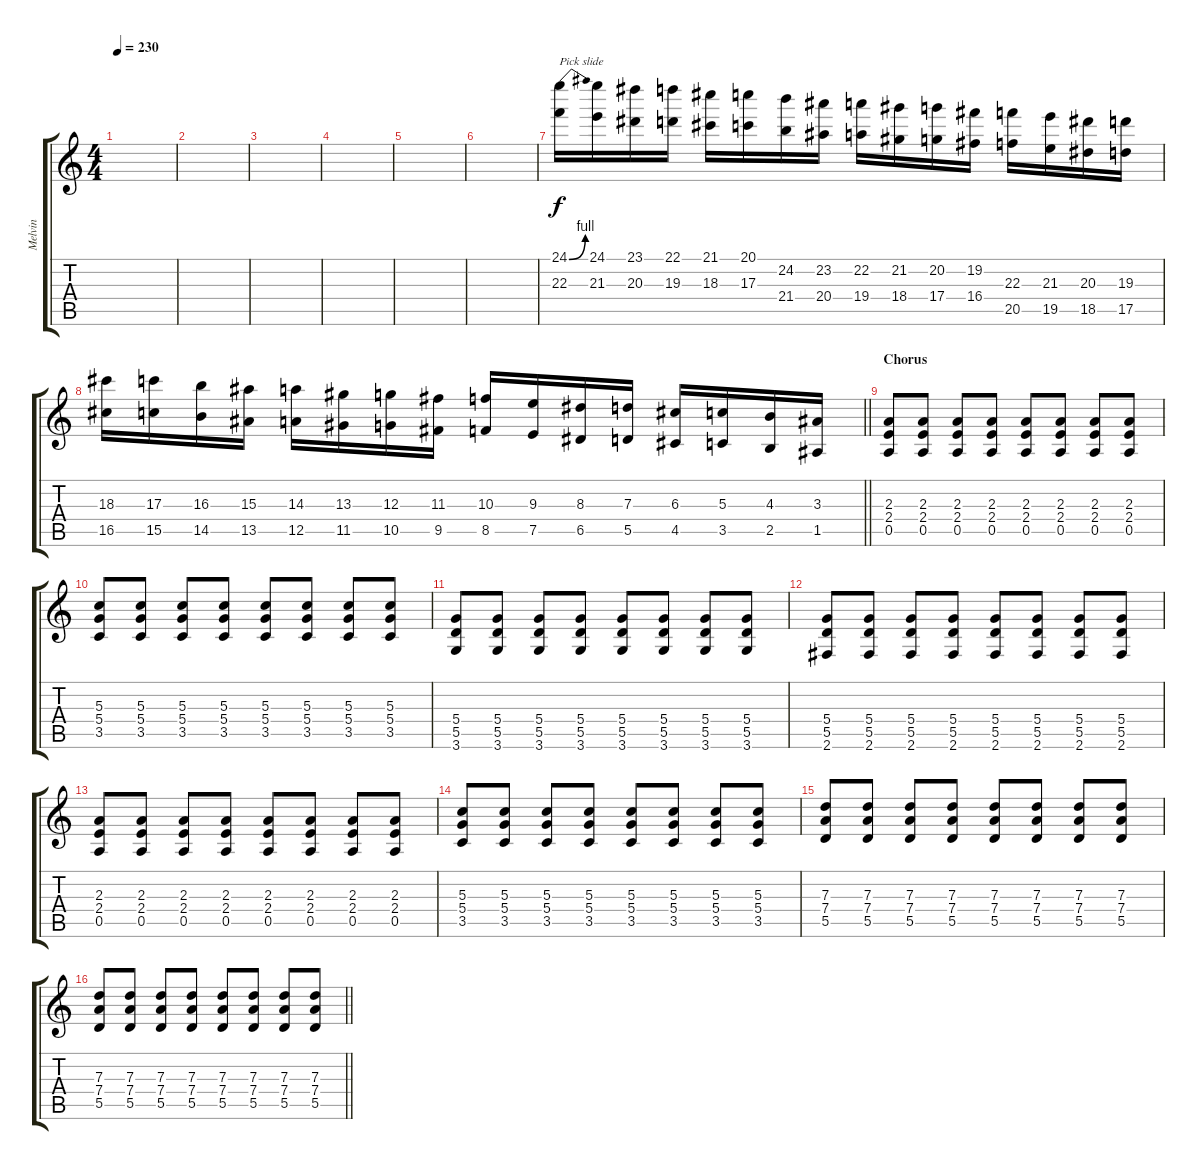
\track ("Melvin" "Melvin") {instrument distortionguitar}
\staff {score tabs}
\tuning (E4 B3 G3 D3 A2 E2) {hide}
\ts (4 4)
\tempo 230
\clef g2
\ks c
|
|
|
|
|
|
(24.1{be (bend 0 0 60 4)} 22.3).16{txt "Pick slide"} (24.1 21.3).16 (23.1 20.3).16 (22.1 19.3).16 (21.1 18.3).16 (20.1 17.3).16 (24.2 21.4).16 (23.2 20.4).16 (22.2 19.4).16 (21.2 18.4).16 (20.2 17.4).16 (19.2 16.4).16 (22.3 20.5).16 (21.3 19.5).16 (20.3 18.5).16 (19.3 17.5).16 |
\barLineRight lightlight
(18.3 16.5).16 (17.3 15.5).16 (16.3 14.5).16 (15.3 13.5).16 (14.3 12.5).16 (13.3 11.5).16 (12.3 10.5).16 (11.3 9.5).16 (10.3 8.5).16 (9.3 7.5).16 (8.3 6.5).16 (7.3 5.5).16 (6.3 4.5).16 (5.3 3.5).16 (4.3 2.5).16 (3.3 1.5).16 |
\section ("" "Chorus")
(2.3 2.4 0.5).8 (2.3 2.4 0.5).8 (2.3 2.4 0.5).8 (2.3 2.4 0.5).8 (2.3 2.4 0.5).8 (2.3 2.4 0.5).8 (2.3 2.4 0.5).8 (2.3 2.4 0.5).8 |
(5.3 5.4 3.5).8 (5.3 5.4 3.5).8 (5.3 5.4 3.5).8 (5.3 5.4 3.5).8 (5.3 5.4 3.5).8 (5.3 5.4 3.5).8 (5.3 5.4 3.5).8 (5.3 5.4 3.5).8 |
(5.4 5.5 3.6).8 (5.4 5.5 3.6).8 (5.4 5.5 3.6).8 (5.4 5.5 3.6).8 (5.4 5.5 3.6).8 (5.4 5.5 3.6).8 (5.4 5.5 3.6).8 (5.4 5.5 3.6).8 |
(5.4 5.5 2.6).8 (5.4 5.5 2.6).8 (5.4 5.5 2.6).8 (5.4 5.5 2.6).8 (5.4 5.5 2.6).8 (5.4 5.5 2.6).8 (5.4 5.5 2.6).8 (5.4 5.5 2.6).8 |
(2.3 2.4 0.5).8 (2.3 2.4 0.5).8 (2.3 2.4 0.5).8 (2.3 2.4 0.5).8 (2.3 2.4 0.5).8 (2.3 2.4 0.5).8 (2.3 2.4 0.5).8 (2.3 2.4 0.5).8 |
(5.3 5.4 3.5).8 (5.3 5.4 3.5).8 (5.3 5.4 3.5).8 (5.3 5.4 3.5).8 (5.3 5.4 3.5).8 (5.3 5.4 3.5).8 (5.3 5.4 3.5).8 (5.3 5.4 3.5).8 |
(7.3 7.4 5.5).8 (7.3 7.4 5.5).8 (7.3 7.4 5.5).8 (7.3 7.4 5.5).8 (7.3 7.4 5.5).8 (7.3 7.4 5.5).8 (7.3 7.4 5.5).8 (7.3 7.4 5.5).8 |
\barLineRight lightlight
(7.3 7.4 5.5).8 (7.3 7.4 5.5).8 (7.3 7.4 5.5).8 (7.3 7.4 5.5).8 (7.3 7.4 5.5).8 (7.3 7.4 5.5).8 (7.3 7.4 5.5).8 (7.3 7.4 5.5).8
